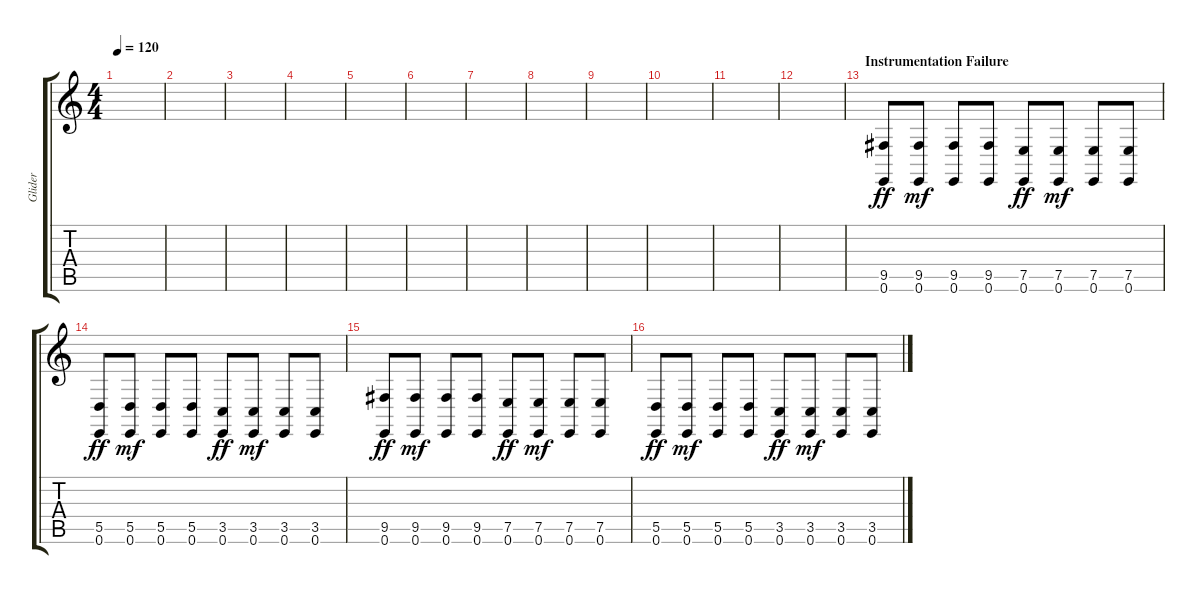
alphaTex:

\track ("Glider" "Glider") {instrument brightacousticpiano}
\staff {score tabs}
\tuning (E4 B3 G3 D3 A2 E2) {hide}
\ts (4 4)
\tempo 120
\clef g2
\ks c
|
|
|
|
|
|
|
|
|
|
|
|
\section ("" "Instrumentation Failure")
(9.5 0.6).8{dy ff volume 14} (9.5 0.6).8{dy mf} (9.5 0.6).8 (9.5 0.6).8 (7.5 0.6).8{dy ff} (7.5 0.6).8{dy mf} (7.5 0.6).8 (7.5 0.6).8 |
(5.5 0.6).8{dy ff} (5.5 0.6).8{dy mf} (5.5 0.6).8 (5.5 0.6).8 (3.5 0.6).8{dy ff} (3.5 0.6).8{dy mf} (3.5 0.6).8 (3.5 0.6).8 |
(9.5 0.6).8{dy ff} (9.5 0.6).8{dy mf} (9.5 0.6).8 (9.5 0.6).8 (7.5 0.6).8{dy ff} (7.5 0.6).8{dy mf} (7.5 0.6).8 (7.5 0.6).8 |
(5.5 0.6).8{dy ff} (5.5 0.6).8{dy mf} (5.5 0.6).8 (5.5 0.6).8 (3.5 0.6).8{dy ff} (3.5 0.6).8{dy mf} (3.5 0.6).8 (3.5 0.6).8
